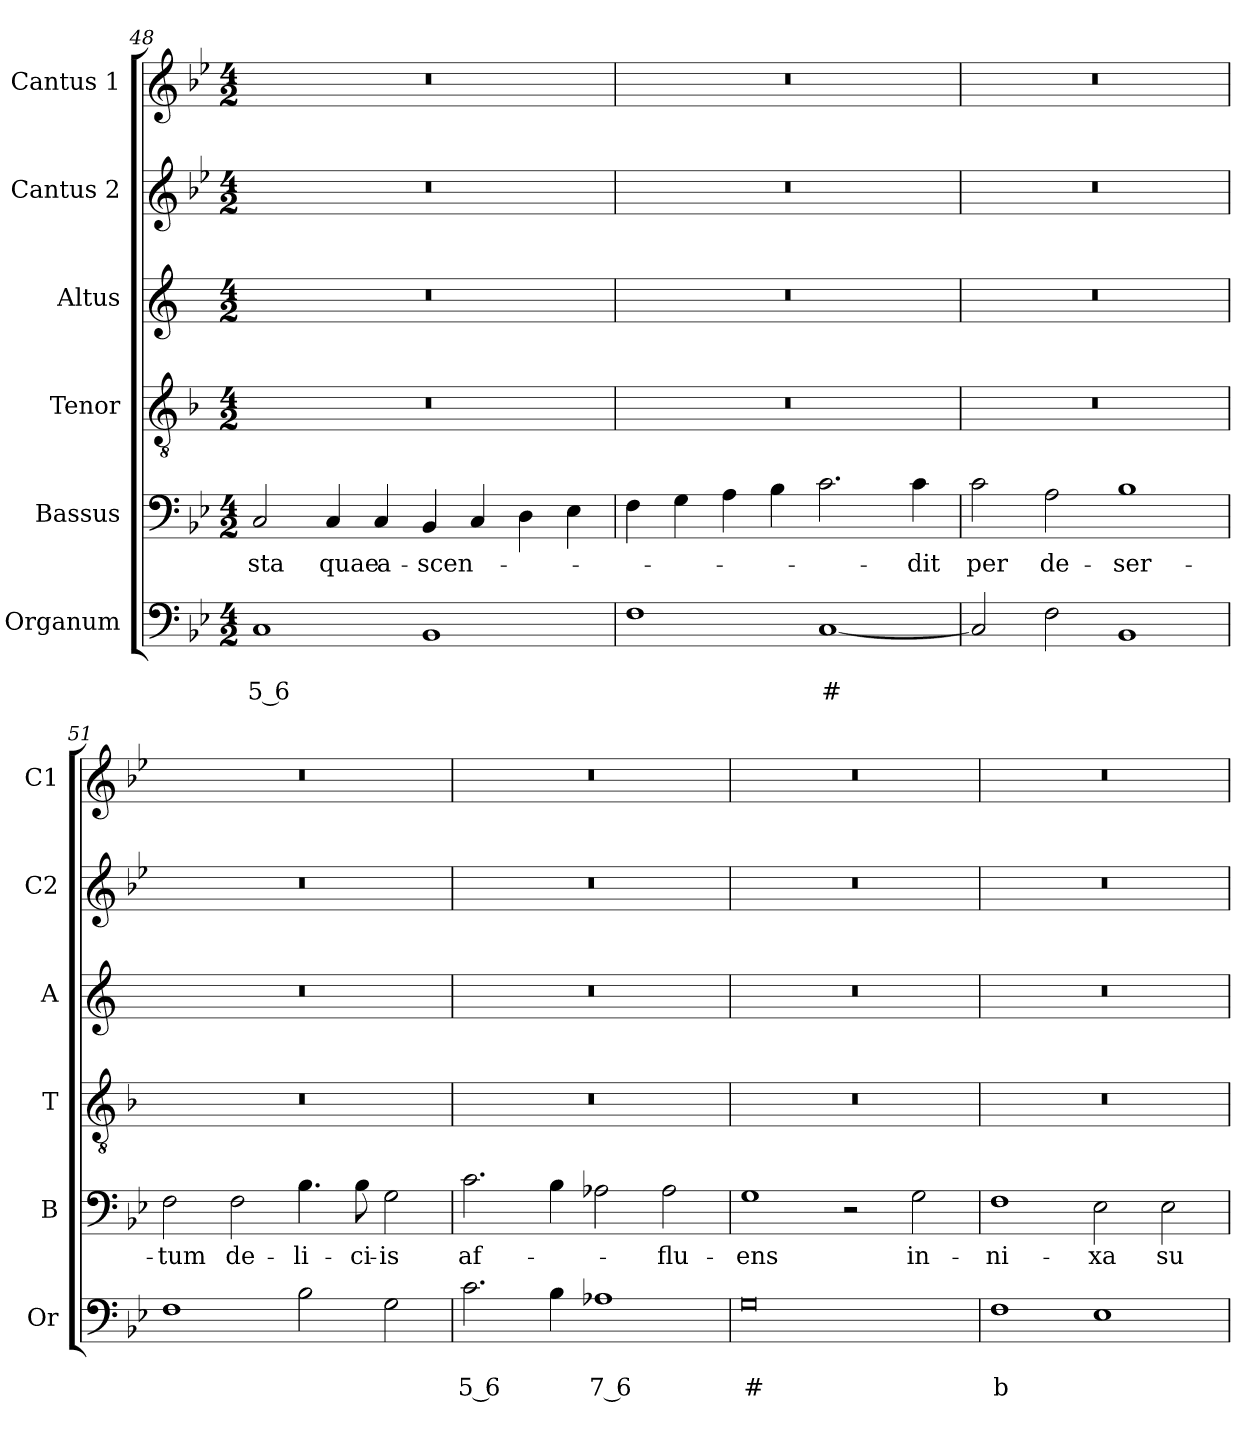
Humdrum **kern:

**kern	**text	**text	**kern	**text	**kern	**kern	**kern	**kern
*part6	*part6	*part6	*part5	*part5	*part4	*part3	*part2	*part1
*staff6	*staff6	*staff6	*staff5	*staff5	*staff4	*staff3	*staff2	*staff1
*I"Organum	*	*	*I"Bassus	*	*I"Tenor	*I"Altus	*I"Cantus 2	*I"Cantus 1
*I'Or	*	*	*I'B	*	*I'T	*I'A	*I'C2	*I'C1
*clefF4	*	*	*clefF4	*	*clefGv2	*clefG2	*clefG2	*clefG2
*	*	*	*	*	*ITrd4c7	*ITrd1c2	*	*
*k[b-e-]	*	*	*k[b-e-]	*	*k[b-e-]	*k[b-e-]	*k[b-e-]	*k[b-e-]
*B-:	*	*	*B-:	*	*B-:	*B-:	*B-:	*B-:
*M4/2	*	*	*M4/2	*	*M4/2	*M4/2	*M4/2	*M4/2
=48	=48	=48	=48	=48	=48	=48	=48	=48
!	!	!LO:LY:b	!	!LO:LY:b	!	!	!	!
1C	.	5 6	2C/	-sta	0r	0r	0r	0r
!	!	!	!	!LO:LY:b	!	!	!	!
.	.	.	4C/	quae	.	.	.	.
!	!	!	!	!LO:LY:b	!	!	!	!
.	.	.	4C/	a-	.	.	.	.
!	!	!	!	!LO:LY:b	!	!	!	!
1BB-	.	.	4BB-/	-scen-	.	.	.	.
.	.	.	4C/	.	.	.	.	.
.	.	.	4D\	.	.	.	.	.
.	.	.	4E-\	.	.	.	.	.
=49	=49	=49	=49	=49	=49	=49	=49	=49
1F	.	.	4F\	.	0r	0r	0r	0r
.	.	.	4G\	.	.	.	.	.
.	.	.	4A\	.	.	.	.	.
.	.	.	4B-\	.	.	.	.	.
!	!	!LO:LY:b	!	!	!	!	!	!
[1C	.	#	2.c\	.	.	.	.	.
!	!	!	!	!LO:LY:b	!	!	!	!
.	.	.	4c\	-dit	.	.	.	.
=50	=50	=50	=50	=50	=50	=50	=50	=50
!	!	!	!	!LO:LY:b	!	!	!	!
2C/]	.	.	2c\	per	0r	0r	0r	0r
!	!	!	!	!LO:LY:b	!	!	!	!
2F\	.	.	2A\	de-	.	.	.	.
!	!	!	!	!LO:LY:b	!	!	!	!
1BB-	.	.	1B-	-ser-	.	.	.	.
!!LO:LB:g=z
=51	=51	=51	=51	=51	=51	=51	=51	=51
!	!	!	!	!LO:LY:b	!	!	!	!
1F	.	.	2F\	-tum	0r	0r	0r	0r
!	!	!	!	!LO:LY:b	!	!	!	!
.	.	.	2F\	de-	.	.	.	.
!	!	!	!	!LO:LY:b	!	!	!	!
2B-\	.	.	4.B-\	-li-	.	.	.	.
!	!	!	!	!LO:LY:b	!	!	!	!
.	.	.	8B-\	-ci-	.	.	.	.
!	!	!	!	!LO:LY:b	!	!	!	!
2G\	.	.	2G\	-is	.	.	.	.
=52	=52	=52	=52	=52	=52	=52	=52	=52
!	!	!LO:LY:b	!	!LO:LY:b	!	!	!	!
2.c\	.	5 6	2.c\	af-	0r	0r	0r	0r
4B-\	.	.	4B-\	.	.	.	.	.
!	!	!LO:LY:b	!	!	!	!	!	!
1A-X	.	7 6	2A-X\	.	.	.	.	.
!	!	!	!	!LO:LY:b	!	!	!	!
.	.	.	2A-\	-flu-	.	.	.	.
=53	=53	=53	=53	=53	=53	=53	=53	=53
!	!	!LO:LY:b	!	!LO:LY:b	!	!	!	!
0G	.	#	1G	-ens	0r	0r	0r	0r
.	.	.	2r	.	.	.	.	.
!	!	!	!	!LO:LY:b	!	!	!	!
.	.	.	2G\	in-	.	.	.	.
=54	=54	=54	=54	=54	=54	=54	=54	=54
!	!	!LO:LY:b	!	!LO:LY:b	!	!	!	!
1F	.	b	1F	-ni-	0r	0r	0r	0r
!	!	!	!	!LO:LY:b	!	!	!	!
1E-	.	.	2E-\	-xa	.	.	.	.
!	!	!	!	!LO:LY:b	!	!	!	!
.	.	.	2E-\	su-	.	.	.	.
=	=	=	=	=	=	=	=	=
*-	*-	*-	*-	*-	*-	*-	*-	*-
